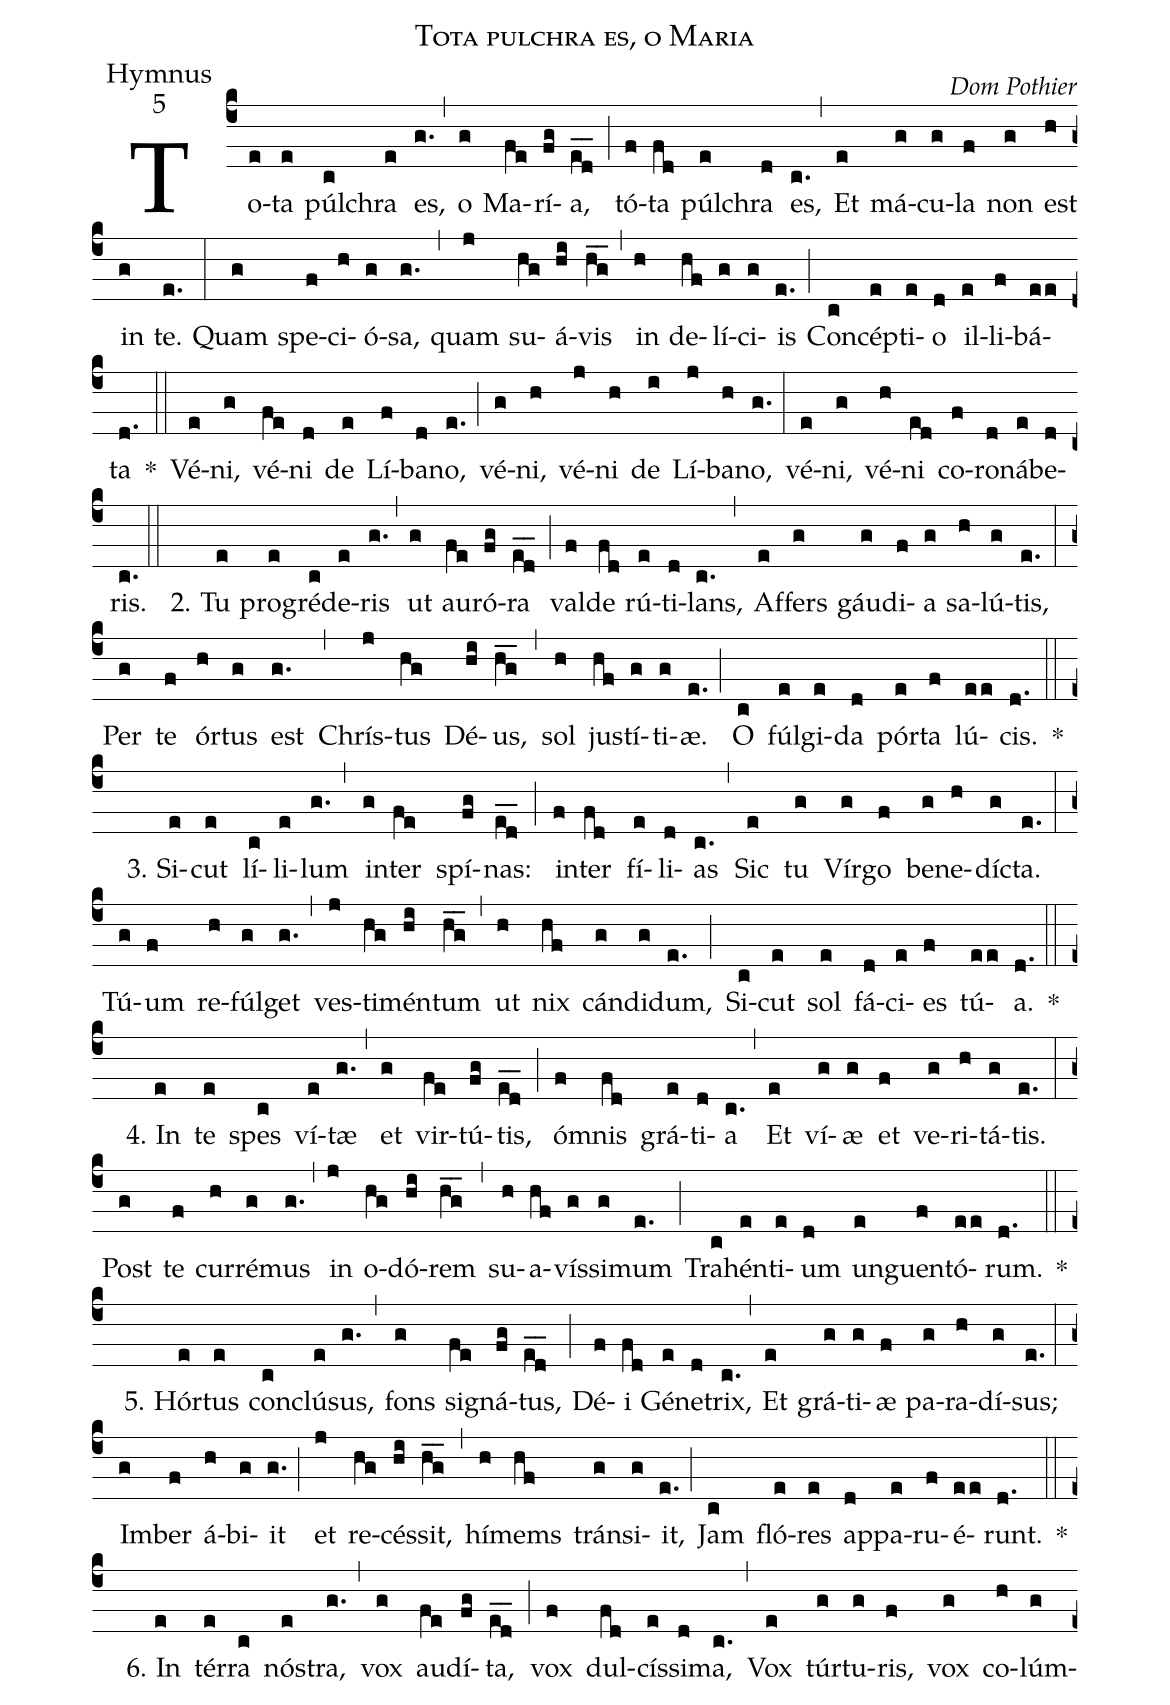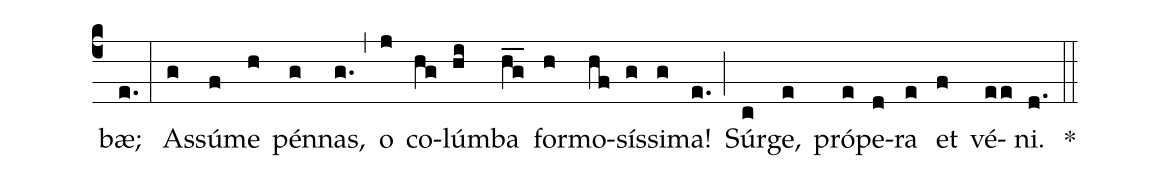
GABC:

name:Tota pulchra es, o Maria;
office-part:Hymnus;
mode:5;
commentary: Dom Pothier;
%%
(c4) To(e)ta(e) púl(c)chra(e) es,(g.) (,) o(g) Ma(fe)rí(fg)a,(ed__) (;) tó(f)ta(fd) púl(e)chra(d) es,(c.) (,) Et(e) má(g)cu(g)la(f) non(g) est(h) in(g) te.(e.) (:) Quam(g) spe(f)ci(h)ó(g)sa,(g.) (,) quam(j) su(hg)á(hi)vis(hg__) (,) in(h) de(hf)lí(g)ci(g)is(e.) (;) Con(c)cép(e)ti(e)o(d) il(e)li(f)bá(ee)ta(d.) *(::) Vé(e)ni,(g) vé(fe)ni(d) de(e) Lí(f)ba(d)no,(e.) (;) vé(g)ni,(h) vé(j)ni(h) de(i) Lí(j)ba(h)no,(g.) (:) vé(e)ni,(g) vé(h)ni(ed) co(f)ro(d)ná(e)be(d)ris.(c.) (::)

() 2. Tu(e) pro(e)gré(c)de(e)ris(g.) (,) ut(g) au(fe)ró(fg)ra(ed__) (;) val(f)de(fd) rú(e)ti(d)lans,(c.) (,) Af(e)fers(g) gáu(g)di(f)a(g) sa(h)lú(g)tis,(e.) (:) Per(g) te(f) ór(h)tus(g) est(g.) (,) Chrís(j)tus(hg) Dé(hi)us,(hg__) (,) sol(h) jus(hf)tí(g)ti(g)<sp>ae</sp>.(e.) (;) O(c) fúl(e)gi(e)da(d) pór(e)ta(f) lú(ee)cis.(d.) *(::)

() 3. Si(e)cut(e) lí(c)li(e)lum(g.) (,) in(g)ter(fe) spí(fg)nas:(ed__) (;) in(f)ter(fd) fí(e)li(d)as(c.) (,) Sic(e) tu(g) Vír(g)go(f) be(g)ne(h)dí(g)cta.(e.) (:) Tú(g)um(f) re(h)fúl(g)get(g.) (,) ves(j)ti(hg)mén(hi)tum(hg__) (,) ut(h) nix(hf) cán(g)di(g)dum,(e.) (;) Si(c)cut(e) sol(e) fá(d)ci(e)es(f) tú(ee)a.(d.) *(::)

() 4. In(e) te(e) spes(c) ví(e)t<sp>ae</sp>(g.) (,) et(g) vir(fe)tú(fg)tis,(ed__) (;) óm(f)nis(fd) grá(e)ti(d)a(c.) (,) Et(e) ví(g)æ(g) et(f) ve(g)ri(h)tá(g)tis.(e.) (:) Post(g) te(f) cur(h)ré(g)mus(g.) (,) in(j) o(hg)dó(hi)rem(hg__) (,) su(h)a(hf)vís(g)si(g)mum(e.) (;) Tra(c)hén(e)ti(e)um(d) un(e)guen(f)tó(ee)rum.(d.) *(::)

() 5. Hór(e)tus(e) con(c)clú(e)sus,(g.) (,) fons(g) si(fe)gná(fg)tus,(ed__) (;) Dé(f)i(fd) Gé(e)ne(d)trix,(c.) (,) Et(e) grá(g)ti(g)æ(f) pa(g)ra(h)dí(g)sus;(e.) (:) Im(g)ber(f) á(h)bi(g)it(g.) (;) et(j) re(hg)cés(hi)sit,(hg__) (,) hí(h)mems(hf) trán(g)si(g)it,(e.) (;) Jam(c) fló(e)res(e) ap(d)pa(e)ru(f)é(ee)runt.(d.) *(::)

() 6. In(e) tér(e)ra(c) nós(e)tra,(g.) (,) vox(g) au(fe)dí(fg)ta,(ed__) (;) vox(f) dul(fd)cís(e)si(d)ma,(c.) (,) Vox(e) túr(g)tu(g)ris,(f) vox(g) co(h)lúm(g)bæ;(e.) (:) As(g)sú(f)me(h) pén(g)nas,(g.) (,) o(j) co(hg)lúm(hi)ba(hg__) for(h)mo(hf)sís(g)si(g)ma!(e.) (;) Súr(c)ge,(e) pró(e)pe(d)ra(e) et(f) vé(ee)ni.(d.) *(::)
